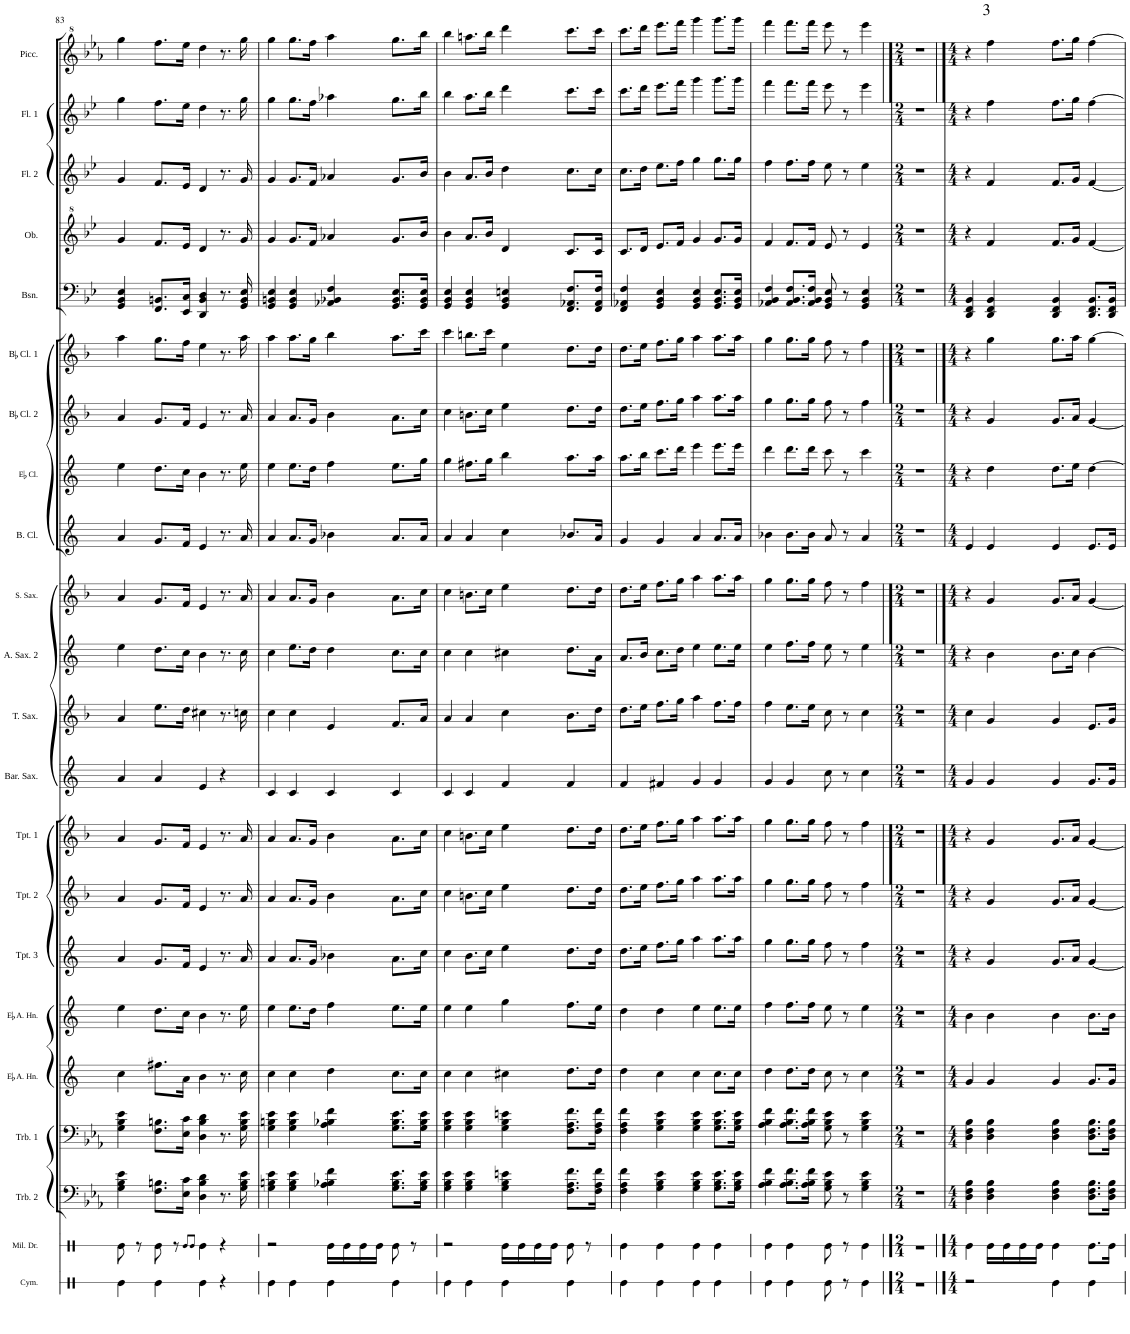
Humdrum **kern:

**kern	**kern	**kern	**kern	**kern	**kern	**kern	**kern	**kern	**kern	**kern	**kern	**kern	**kern	**kern	**kern	**kern	**kern	**kern	**kern	**kern	**kern	**text
*part22	*part21	*part20	*part19	*part18	*part17	*part16	*part15	*part14	*part13	*part12	*part11	*part10	*part9	*part8	*part7	*part6	*part5	*part4	*part3	*part2	*part1	*part1
*staff22	*staff21	*staff20	*staff19	*staff18	*staff17	*staff16	*staff15	*staff14	*staff13	*staff12	*staff11	*staff10	*staff9	*staff8	*staff7	*staff6	*staff5	*staff4	*staff3	*staff2	*staff1	*staff1
*I"Cymbal	*I"Military Drum	*I"Trombone 2	*I"Trombone 1	*I"EaccidentalFlat Alto Horn	*I"EaccidentalFlat Alto Horn	*I"BaccidentalFlat Trumpet 3	*I"BaccidentalFlat Trumpet 2	*I"BaccidentalFlat Trumpet 1	*I"Baritone Saxophone	*I"Tenor Saxophone	*I"Alto Saxophone 2	*I"Soprano Saxophone	*I"Bass Clarinet	*I"EaccidentalFlat Clarinet	*I"BaccidentalFlat Clarinet 2	*I"BaccidentalFlat Clarinet 1	*I"Bassoon	*I"Oboe	*I"Flute 2	*I"Flute 1	*I"Piccolo	*
*I'Cym.	*I'Mil. Dr.	*I'Trb. 2	*I'Trb. 1	*I'EaccidentalFlat A. Hn.	*I'EaccidentalFlat A. Hn.	*I'Tpt. 3	*I'Tpt. 2	*I'Tpt. 1	*I'Bar. Sax.	*I'T. Sax.	*I'A. Sax. 2	*I'S. Sax.	*I'B. Cl.	*I'EaccidentalFlat Cl.	*I'BaccidentalFlat Cl. 2	*I'BaccidentalFlat Cl. 1	*I'Bsn.	*I'Ob.	*I'Fl. 2	*I'Fl. 1	*I'Picc.	*
!!LO:PB:g=z
*clefX	*clefX	*clefF4	*clefF4	*clefG2	*clefG2	*clefG2	*clefG2	*clefG2	*clefG2	*clefG2	*clefG2	*clefG2	*clefG2	*clefG2	*clefG2	*clefG2	*clefF4	*clefG^2	*clefG2	*clefG2	*clefG^2	*
*	*	*	*	*Trd5c9	*Trd5c9	*Trd1c2	*Trd1c2	*Trd1c2	*Trd12c21	*Trd8c14	*Trd5c9	*Trd1c2	*Trd8c14	*Trd-2c-3	*Trd1c2	*Trd1c2	*	*	*	*	*Trd-7c-12	*
*k[]	*k[]	*k[b-e-a-]	*k[b-e-a-]	*k[]	*k[]	*k[]	*k[b-]	*k[b-]	*k[]	*k[b-]	*k[]	*k[b-]	*k[]	*k[]	*k[b-]	*k[b-]	*k[b-e-]	*k[b-e-]	*k[b-e-]	*k[b-e-]	*k[b-e-a-]	*
*M4/4	*M4/4	*M4/4	*M4/4	*M4/4	*M4/4	*M4/4	*M4/4	*M4/4	*M4/4	*M4/4	*M4/4	*M4/4	*M4/4	*M4/4	*M4/4	*M4/4	*M4/4	*M4/4	*M4/4	*M4/4	*M4/4	*
=83	=83	=83	=83	=83	=83	=83	=83	=83	=83	=83	=83	=83	=83	=83	=83	=83	=83	=83	=83	=83	=83	=83
4Re\	8Re\	4G\ 4B-\ 4e-\	4G\ 4B-\ 4e-\	4cc\	4ee\	4a/	4a/	4a/	4a/	4a/	4ee\	4a/	4a/	4ee\	4a/	4aa\	4GG/ 4BB-/ 4E-/	4gg/	4g/	4gg\	4ggg\	.
.	8r	.	.	.	.	.	.	.	.	.	.	.	.	.	.	.	.	.	.	.	.	.
4Re\	8Re\	8.F\ 8.Bn\L	8.F\ 8.Bn\L	8.ff#X\L	8.dd\L	8.g/L	8.g/L	8.g/L	4a/	8.ee\L	8.dd\L	8.g/L	8.g/L	8.dd\L	8.g/L	8.gg\L	8.FF/ 8.BBn/L	8.ff/L	8.f/L	8.ff\L	8.fff\L	.
.	8r	.	.	.	.	.	.	.	.	.	.	.	.	.	.	.	.	.	.	.	.	.
.	.	16E-\ 16c\Jk	16E-\ 16c\Jk	16a\Jk	16cc\Jk	16f/Jk	16f/Jk	16f/Jk	.	16dd\Jk	16cc\Jk	16f/Jk	16f/Jk	16cc\Jk	16f/Jk	16ff\Jk	16EE-/ 16C/Jk	16ee-/Jk	16e-/Jk	16ee-\Jk	16eee-\Jk	.
.	8qRe/L	.	.	.	.	.	.	.	.	.	.	.	.	.	.	.	.	.	.	.	.	.
.	8qRe/J	.	.	.	.	.	.	.	.	.	.	.	.	.	.	.	.	.	.	.	.	.
4Re\	4Re\	4D\ 4B\ 4d\	4D\ 4B\ 4d\	4b\	4b\	4e/	4e/	4e/	4e/	4cc#X\	4b\	4e/	4e/	4b\	4e/	4ee\	4DD/ 4BB/ 4D/	4dd/	4d/	4dd\	4ddd\	.
4r	4r	8.r	8.r	8.r	8.r	8.r	8.r	8.r	4r	8.r	8.r	8.r	8.r	8.r	8.r	8.r	8.r	8.r	8.r	8.r	8.r	.
.	.	16G\ 16B\ 16e-\	16G\ 16B\ 16e-\	16cc\	16ee\	16a/	16a/	16a/	.	16ccn\	16cc\	16a/	16a/	16ee\	16a/	16aa\	16GG/ 16BB/ 16E-/	16gg/	16g/	16gg\	16ggg\	.
=84	=84	=84	=84	=84	=84	=84	=84	=84	=84	=84	=84	=84	=84	=84	=84	=84	=84	=84	=84	=84	=84	=84
4Re\	2r	4G\ 4Bn\ 4e-\	4G\ 4Bn\ 4e-\	4cc\	4ee\	4a/	4a/	4a/	4c/	4cc\	4cc\	4a/	4a/	4ee\	4a/	4aa\	4GG/ 4BBn/ 4E-/	4gg/	4g/	4gg\	4ggg\	.
4Re\	.	4G\ 4B\ 4e-\	4G\ 4B\ 4e-\	4cc\	8.ee\L	8.a/L	8.a/L	8.a/L	4c/	4cc\	8.ee\L	8.a/L	8.a/L	8.ee\L	8.a/L	8.aa\L	4GG/ 4BB/ 4E-/	8.gg/L	8.g/L	8.gg\L	8.ggg\L	.
.	.	.	.	.	16dd\Jk	16g/Jk	16g/Jk	16g/Jk	.	.	16dd\Jk	16g/Jk	16g/Jk	16dd\Jk	16g/Jk	16gg\Jk	.	16ff/Jk	16f/Jk	16ff\Jk	16fff\Jk	.
4Re\	16Re\LL	4A-\ 4B-X\ 4f\	4A-\ 4B-X\ 4f\	4dd\	4ff\	4b-X\	4b-\	4b-\	4c/	4e/	4dd\	4b-\	4b-X\	4ff\	4b-\	4bb-\	4AA-X/ 4BB-X/ 4F/	4aa-X/	4a-X/	4aa-X\	4aaa-\	.
.	16Re\	.	.	.	.	.	.	.	.	.	.	.	.	.	.	.	.	.	.	.	.	.
.	16Re\	.	.	.	.	.	.	.	.	.	.	.	.	.	.	.	.	.	.	.	.	.
.	16Re\JJ	.	.	.	.	.	.	.	.	.	.	.	.	.	.	.	.	.	.	.	.	.
4Re\	8Re\	8.G\ 8.B-\ 8.e-\L	8.G\ 8.B-\ 8.e-\L	8.cc\L	8.ee\L	8.a\L	8.a\L	8.a\L	4c/	8.f/L	8.cc\L	8.a\L	8.a/L	8.ee\L	8.a\L	8.aa\L	8.GG/ 8.BB-/ 8.E-/L	8.gg/L	8.g/L	8.gg\L	8.ggg\L	.
.	8r	.	.	.	.	.	.	.	.	.	.	.	.	.	.	.	.	.	.	.	.	.
.	.	16G\ 16B-\ 16e-\Jk	16G\ 16B-\ 16e-\Jk	16cc\Jk	16ee\Jk	16cc\Jk	16cc\Jk	16cc\Jk	.	16a/Jk	16cc\Jk	16cc\Jk	16a/Jk	16gg\Jk	16cc\Jk	16ccc\Jk	16GG/ 16BB-/ 16E-/Jk	16bb-/Jk	16b-/Jk	16bb-\Jk	16bbb-\Jk	.
=85	=85	=85	=85	=85	=85	=85	=85	=85	=85	=85	=85	=85	=85	=85	=85	=85	=85	=85	=85	=85	=85	=85
4Re\	2r	4G\ 4B-\ 4e-\	4G\ 4B-\ 4e-\	4cc\	4ee\	4cc\	4cc\	4cc\	4c/	4a/	4cc\	4cc\	4a/	4gg\	4cc\	4ccc\	4GG/ 4BB-/ 4E-/	4bb-\	4b-\	4bb-\	4bbb-\	.
4Re\	.	4G\ 4B-\ 4e-\	4G\ 4B-\ 4e-\	4cc\	4ee\	8.b\L	8.bn\L	8.bn\L	4c/	4a/	4cc\	8.bn\L	4a/	8.ff#X\L	8.bn\L	8.bbn\L	4GG/ 4BB-/ 4E-/	8.aa/L	8.a/L	8.aa\L	8.aaan\L	.
.	.	.	.	.	.	16cc\Jk	16cc\Jk	16cc\Jk	.	.	.	16cc\Jk	.	16gg\Jk	16cc\Jk	16ccc\Jk	.	16bb-/Jk	16b-/Jk	16bb-\Jk	16bbb-\Jk	.
4Re\	16Re\LL	4G\ 4B-\ 4en\	4G\ 4B-\ 4en\	4cc#X\	4gg\	4ee\	4ee\	4ee\	4f/	4cc\	4cc#X\	4ee\	4cc\	4bb\	4ee\	4ee\	4GG/ 4BB-/ 4En/	4dd/	4dd\	4ddd\	4dddd\	.
.	16Re\	.	.	.	.	.	.	.	.	.	.	.	.	.	.	.	.	.	.	.	.	.
.	16Re\	.	.	.	.	.	.	.	.	.	.	.	.	.	.	.	.	.	.	.	.	.
.	16Re\JJ	.	.	.	.	.	.	.	.	.	.	.	.	.	.	.	.	.	.	.	.	.
4Re\	8Re\	8.F\ 8.A-\ 8.f\L	8.F\ 8.A-\ 8.f\L	8.dd\L	8.ff\L	8.dd\L	8.dd\L	8.dd\L	4f/	8.b-\L	8.dd\L	8.dd\L	8.b-X/L	8.aa\L	8.dd\L	8.dd\L	8.FF/ 8.AA-X/ 8.F/L	8.cc/L	8.cc\L	8.ccc\L	8.cccc\L	.
.	8r	.	.	.	.	.	.	.	.	.	.	.	.	.	.	.	.	.	.	.	.	.
.	.	16F\ 16A-\ 16f\Jk	16F\ 16A-\ 16f\Jk	16dd\Jk	16ee\Jk	16dd\Jk	16dd\Jk	16dd\Jk	.	16dd\Jk	16a\Jk	16dd\Jk	16a/Jk	16aa\Jk	16dd\Jk	16dd\Jk	16FF/ 16AA-/ 16F/Jk	16cc/Jk	16cc\Jk	16ccc\Jk	16cccc\Jk	.
=86	=86	=86	=86	=86	=86	=86	=86	=86	=86	=86	=86	=86	=86	=86	=86	=86	=86	=86	=86	=86	=86	=86
4Re\	4Re\	4F\ 4A-\ 4f\	4F\ 4A-\ 4f\	4dd\	4dd\	8.dd\L	8.dd\L	8.dd\L	4f/	8.dd\L	8.a/L	8.dd\L	4g/	8.aa\L	8.dd\L	8.dd\L	4FF/ 4AA-X/ 4F/	8.cc/L	8.cc\L	8.ccc\L	8.cccc\L	.
.	.	.	.	.	.	16ee\Jk	16ee\Jk	16ee\Jk	.	16ee\Jk	16b/Jk	16ee\Jk	.	16bb\Jk	16ee\Jk	16ee\Jk	.	16dd/Jk	16dd\Jk	16ddd\Jk	16dddd\Jk	.
4Re\	4Re\	4G\ 4B-\ 4e-\	4G\ 4B-\ 4e-\	4cc\	4dd\	8.ff\L	8.ff\L	8.ff\L	4f#X/	8.ff\L	8.cc\L	8.ff\L	4g/	8.ccc\L	8.ff\L	8.ff\L	4GG/ 4BB-/ 4E-/	8.ee-/L	8.ee-\L	8.eee-\L	8.eeee-\L	.
.	.	.	.	.	.	16gg\Jk	16gg\Jk	16gg\Jk	.	16gg\Jk	16dd\Jk	16gg\Jk	.	16ddd\Jk	16gg\Jk	16gg\Jk	.	16ff/Jk	16ff\Jk	16fff\Jk	16ffff\Jk	.
4Re\	4Re\	4G\ 4B-\ 4e-\	4G\ 4B-\ 4e-\	4cc\	4ee\	4aa\	4aa\	4aa\	4g/	4aa\	4ee\	4aa\	4a/	4eee\	4aa\	4aa\	4GG/ 4BB-/ 4E-/	4gg/	4gg\	4ggg\	4gggg\	.
4Re\	4Re\	8.G\ 8.B-\ 8.e-\L	8.G\ 8.B-\ 8.e-\L	8.cc\L	8.ee\L	8.aa\L	8.aa\L	8.aa\L	4g/	8.ff\L	8.ee\L	8.aa\L	8.a/L	8.eee\L	8.aa\L	8.aa\L	8.GG/ 8.BB-/ 8.E-/L	8.gg/L	8.gg\L	8.ggg\L	8.gggg\L	.
.	.	16G\ 16B-\ 16e-\Jk	16G\ 16B-\ 16e-\Jk	16cc\Jk	16ee\Jk	16aa\Jk	16aa\Jk	16aa\Jk	.	16ff\Jk	16ee\Jk	16aa\Jk	16a/Jk	16eee\Jk	16aa\Jk	16aa\Jk	16GG/ 16BB-/ 16E-/Jk	16gg/Jk	16gg\Jk	16ggg\Jk	16gggg\Jk	.
=87	=87	=87	=87	=87	=87	=87	=87	=87	=87	=87	=87	=87	=87	=87	=87	=87	=87	=87	=87	=87	=87	=87
4Re\	4Re\	4A-\ 4B-\ 4f\	4A-\ 4B-\ 4f\	4dd\	4ff\	4gg\	4gg\	4gg\	4g/	4ff\	4ee\	4gg\	4b-X\	4ddd\	4gg\	4gg\	4AA-X/ 4BB-/ 4F/	4ff/	4ff\	4fff\	4ffff\	.
4Re\	4Re\	8.A-\ 8.B-\ 8.f\L	8.A-\ 8.B-\ 8.f\L	8.dd\L	8.ff\L	8.gg\L	8.gg\L	8.gg\L	4g/	8.ee\L	8.ff\L	8.gg\L	8.b-\L	8.ddd\L	8.gg\L	8.gg\L	8.AA-/ 8.BB-/ 8.F/L	8.ff/L	8.ff\L	8.fff\L	8.ffff\L	.
.	.	16A-\ 16B-\ 16f\Jk	16A-\ 16B-\ 16f\Jk	16dd\Jk	16ff\Jk	16gg\Jk	16gg\Jk	16gg\Jk	.	16ee\Jk	16ff\Jk	16gg\Jk	16b-\Jk	16ddd\Jk	16gg\Jk	16gg\Jk	16AA-/ 16BB-/ 16F/Jk	16ff/Jk	16ff\Jk	16fff\Jk	16ffff\Jk	.
8Re\	8Re\	8G\ 8B-\ 8e-\	8G\ 8B-\ 8e-\	8cc\	8ee\	8ff\	8ff\	8ff\	8cc\	8cc\	8ee\	8ff\	8a/	8ccc\	8ff\	8ff\	8GG/ 8BB-/ 8E-/	8ee-/	8ee-\	8eee-\	8eeee-\	.
8r	8r	8r	8r	8r	8r	8r	8r	8r	8r	8r	8r	8r	8r	8r	8r	8r	8r	8r	8r	8r	8r	.
4Re\	4Re\	4G\ 4B-\ 4e-\	4G\ 4B-\ 4e-\	4cc\	4ee\	4ff\	4ff\	4ff\	4cc\	4cc\	4ee\	4ff\	4a/	4ccc\	4ff\	4ff\	4GG/ 4BB-/ 4E-/	4ee-/	4ee-\	4eee-\	4eeee-\	.
==88	==88	==88	==88	==88	==88	==88	==88	==88	==88	==88	==88	==88	==88	==88	==88	==88	==88	==88	==88	==88	==88	==88
*M2/4	*M2/4	*M2/4	*M2/4	*M2/4	*M2/4	*M2/4	*M2/4	*M2/4	*M2/4	*M2/4	*M2/4	*M2/4	*M2/4	*M2/4	*M2/4	*M2/4	*M2/4	*M2/4	*M2/4	*M2/4	*M2/4	*
2r	2r	2r	2r	2r	2r	2r	2r	2r	2r	2r	2r	2r	2r	2r	2r	2r	2r	2r	2r	2r	2r	.
==89	==89	==89	==89	==89	==89	==89	==89	==89	==89	==89	==89	==89	==89	==89	==89	==89	==89	==89	==89	==89	==89	==89
*M4/4	*M4/4	*M4/4	*M4/4	*M4/4	*M4/4	*M4/4	*M4/4	*M4/4	*M4/4	*M4/4	*M4/4	*M4/4	*M4/4	*M4/4	*M4/4	*M4/4	*M4/4	*M4/4	*M4/4	*M4/4	*M4/4	*
2r	4Re\	4D\ 4F\ 4B-\	4D\ 4F\ 4B-\	4g/	4b\	4r	4r	4r	4g/	4cc\	4r	4r	4e/	4r	4r	4r	4DD/ 4FF/ 4BB-/	4r	4r	4r	4r	.
!	!	!	!	!	!	!	!	!	!	!	!	!	!	!	!	!	!	!	!	!	!	!LO:LY:a
.	16Re\LL	4D\ 4F\ 4B-\	4D\ 4F\ 4B-\	4g/	4b\	4g/	4g/	4g/	4g/	4g/	4b\	4g/	4e/	4dd\	4g/	4gg\	4DD/ 4FF/ 4BB-/	4ff/	4f/	4ff\	4fff\	3
.	16Re\	.	.	.	.	.	.	.	.	.	.	.	.	.	.	.	.	.	.	.	.	.
.	16Re\	.	.	.	.	.	.	.	.	.	.	.	.	.	.	.	.	.	.	.	.	.
.	16Re\JJ	.	.	.	.	.	.	.	.	.	.	.	.	.	.	.	.	.	.	.	.	.
4Re\	4Re\	4D\ 4F\ 4B-\	4D\ 4F\ 4B-\	4g/	4b\	8.g/L	8.g/L	8.g/L	4g/	4g/	8.b\L	8.g/L	4e/	8.dd\L	8.g/L	8.gg\L	4DD/ 4FF/ 4BB-/	8.ff/L	8.f/L	8.ff\L	8.fff\L	.
.	.	.	.	.	.	16a/Jk	16a/Jk	16a/Jk	.	.	16cc\Jk	16a/Jk	.	16ee\Jk	16a/Jk	16aa\Jk	.	16gg/Jk	16g/Jk	16gg\Jk	16ggg\Jk	.
4Re\	8.Re\L	8.D\ 8.F\ 8.B-\L	8.D\ 8.F\ 8.B-\L	8.g/L	8.b\L	[4g/	[4g/	[4g/	8.g/L	8.e/L	[4b\	[4g/	8.e/L	[4dd\	[4g/	[4gg\	8.DD/ 8.FF/ 8.BB-/L	[4ff/	[4f/	[4ff\	[4fff\	.
.	16Re\Jk	16D\ 16F\ 16B-\Jk	16D\ 16F\ 16B-\Jk	16g/Jk	16b\Jk	.	.	.	16g/Jk	16g/Jk	.	.	16e/Jk	.	.	.	16DD/ 16FF/ 16BB-/Jk	.	.	.	.	.
=	=	=	=	=	=	=	=	=	=	=	=	=	=	=	=	=	=	=	=	=	=	=
*-	*-	*-	*-	*-	*-	*-	*-	*-	*-	*-	*-	*-	*-	*-	*-	*-	*-	*-	*-	*-	*-	*-
